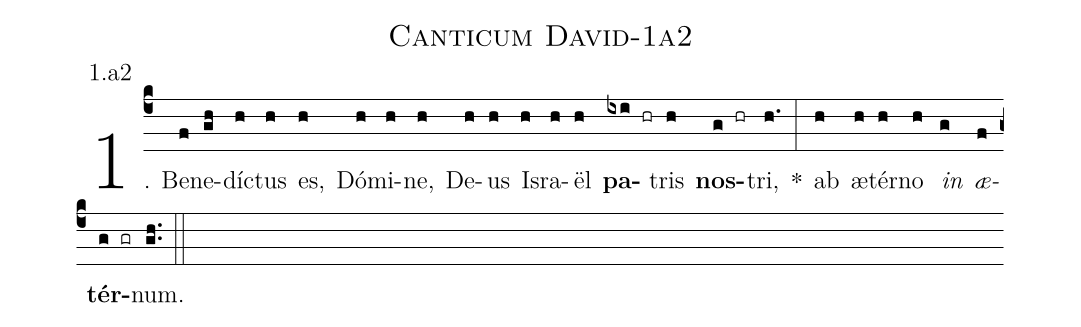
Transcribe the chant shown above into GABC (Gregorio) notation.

name: Canticum David-1a2;
annotation: 1.a2;
%%
(c4)1. Be(f)ne(gh)díc(h)tus(h) es,(h) Dó(h)mi(h)ne,(h) De(h)us(h) Is(h)ra(h)ël(h) <b>pa</b>(ixi hr)tris(h) <b>nos</b>(g hr)tri,(h.) *(:) ab(h) æ(h)tér(h)no(h) <i>in</i>(g) <i>æ</i>(f)<b>tér</b>(g gr)num.(gh..) (::)
